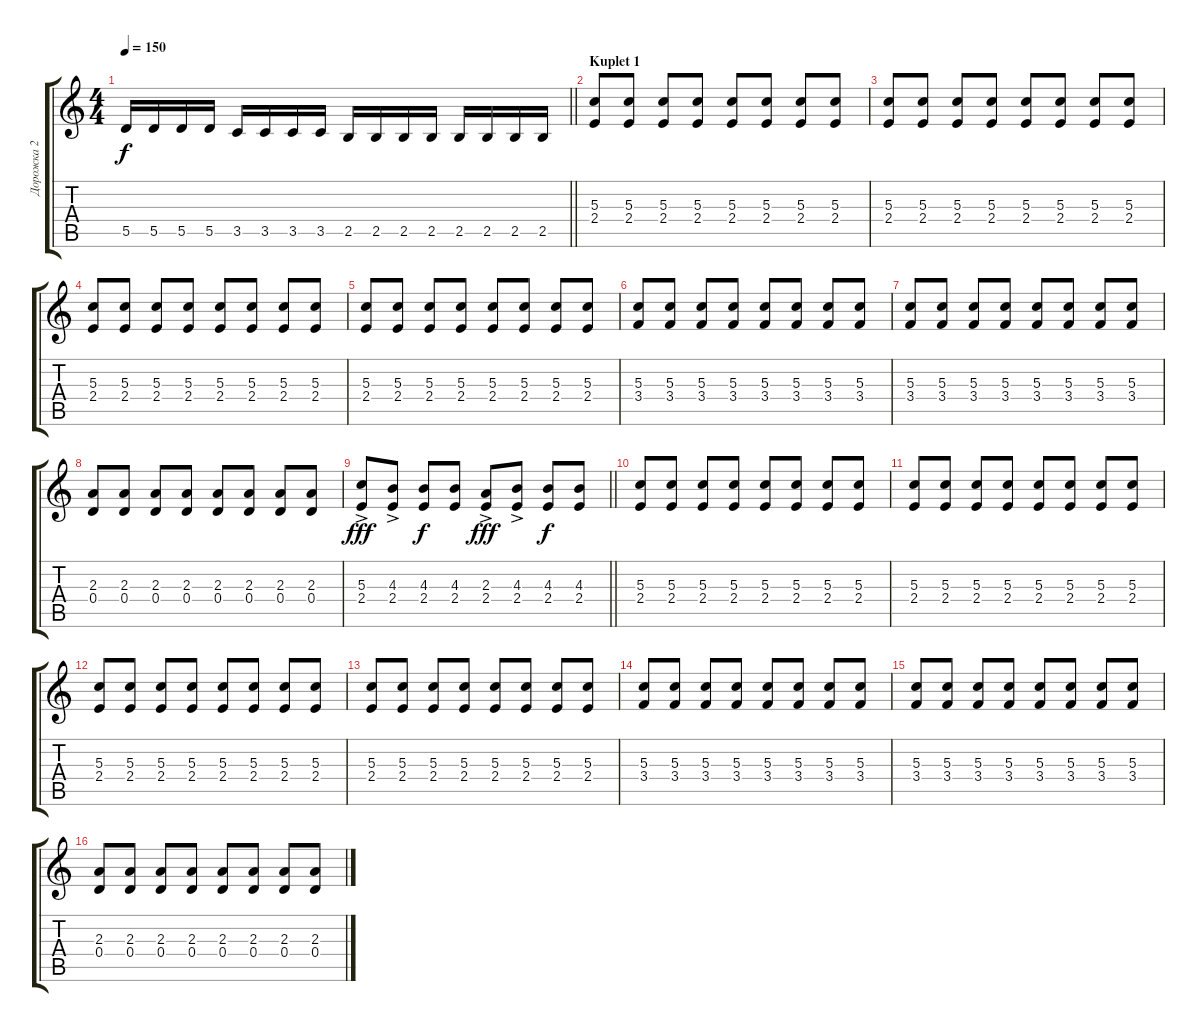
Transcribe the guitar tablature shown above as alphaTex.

\track ("Дорожка 2" "Дорожка 2") {instrument acousticguitarsteel}
\staff {score tabs}
\tuning (E4 B3 G3 D3 A2 E2) {hide}
\ts (4 4)
\tempo 150
\clef g2
\barLineRight lightlight
\ks c
5.5.16{dy f} 5.5.16 5.5.16 5.5.16 3.5.16 3.5.16 3.5.16 3.5.16 2.5.16 2.5.16 2.5.16 2.5.16 2.5.16 2.5.16 2.5.16 2.5.16 |
\section ("" "Kuplet 1")
(5.3 2.4).8 (5.3 2.4).8 (5.3 2.4).8 (5.3 2.4).8 (5.3 2.4).8 (5.3 2.4).8 (5.3 2.4).8 (5.3 2.4).8 |
(5.3 2.4).8 (5.3 2.4).8 (5.3 2.4).8 (5.3 2.4).8 (5.3 2.4).8 (5.3 2.4).8 (5.3 2.4).8 (5.3 2.4).8 |
(5.3 2.4).8 (5.3 2.4).8 (5.3 2.4).8 (5.3 2.4).8 (5.3 2.4).8 (5.3 2.4).8 (5.3 2.4).8 (5.3 2.4).8 |
(5.3 2.4).8 (5.3 2.4).8 (5.3 2.4).8 (5.3 2.4).8 (5.3 2.4).8 (5.3 2.4).8 (5.3 2.4).8 (5.3 2.4).8 |
(5.3 3.4).8 (5.3 3.4).8 (5.3 3.4).8 (5.3 3.4).8 (5.3 3.4).8 (5.3 3.4).8 (5.3 3.4).8 (5.3 3.4).8 |
(5.3 3.4).8 (5.3 3.4).8 (5.3 3.4).8 (5.3 3.4).8 (5.3 3.4).8 (5.3 3.4).8 (5.3 3.4).8 (5.3 3.4).8 |
(2.3 0.4).8 (2.3 0.4).8 (2.3 0.4).8 (2.3 0.4).8 (2.3 0.4).8 (2.3 0.4).8 (2.3 0.4).8 (2.3 0.4).8 |
\barLineRight lightlight
(5.3{ac} 2.4).8{dy fff} (4.3{ac} 2.4).8 (4.3 2.4).8{dy f} (4.3 2.4).8 (2.3{ac} 2.4).8{dy fff} (4.3{ac} 2.4).8 (4.3 2.4).8{dy f} (4.3 2.4).8 |
(5.3 2.4).8 (5.3 2.4).8 (5.3 2.4).8 (5.3 2.4).8 (5.3 2.4).8 (5.3 2.4).8 (5.3 2.4).8 (5.3 2.4).8 |
(5.3 2.4).8 (5.3 2.4).8 (5.3 2.4).8 (5.3 2.4).8 (5.3 2.4).8 (5.3 2.4).8 (5.3 2.4).8 (5.3 2.4).8 |
(5.3 2.4).8 (5.3 2.4).8 (5.3 2.4).8 (5.3 2.4).8 (5.3 2.4).8 (5.3 2.4).8 (5.3 2.4).8 (5.3 2.4).8 |
(5.3 2.4).8 (5.3 2.4).8 (5.3 2.4).8 (5.3 2.4).8 (5.3 2.4).8 (5.3 2.4).8 (5.3 2.4).8 (5.3 2.4).8 |
(5.3 3.4).8 (5.3 3.4).8 (5.3 3.4).8 (5.3 3.4).8 (5.3 3.4).8 (5.3 3.4).8 (5.3 3.4).8 (5.3 3.4).8 |
(5.3 3.4).8 (5.3 3.4).8 (5.3 3.4).8 (5.3 3.4).8 (5.3 3.4).8 (5.3 3.4).8 (5.3 3.4).8 (5.3 3.4).8 |
(2.3 0.4).8 (2.3 0.4).8 (2.3 0.4).8 (2.3 0.4).8 (2.3 0.4).8 (2.3 0.4).8 (2.3 0.4).8 (2.3 0.4).8
